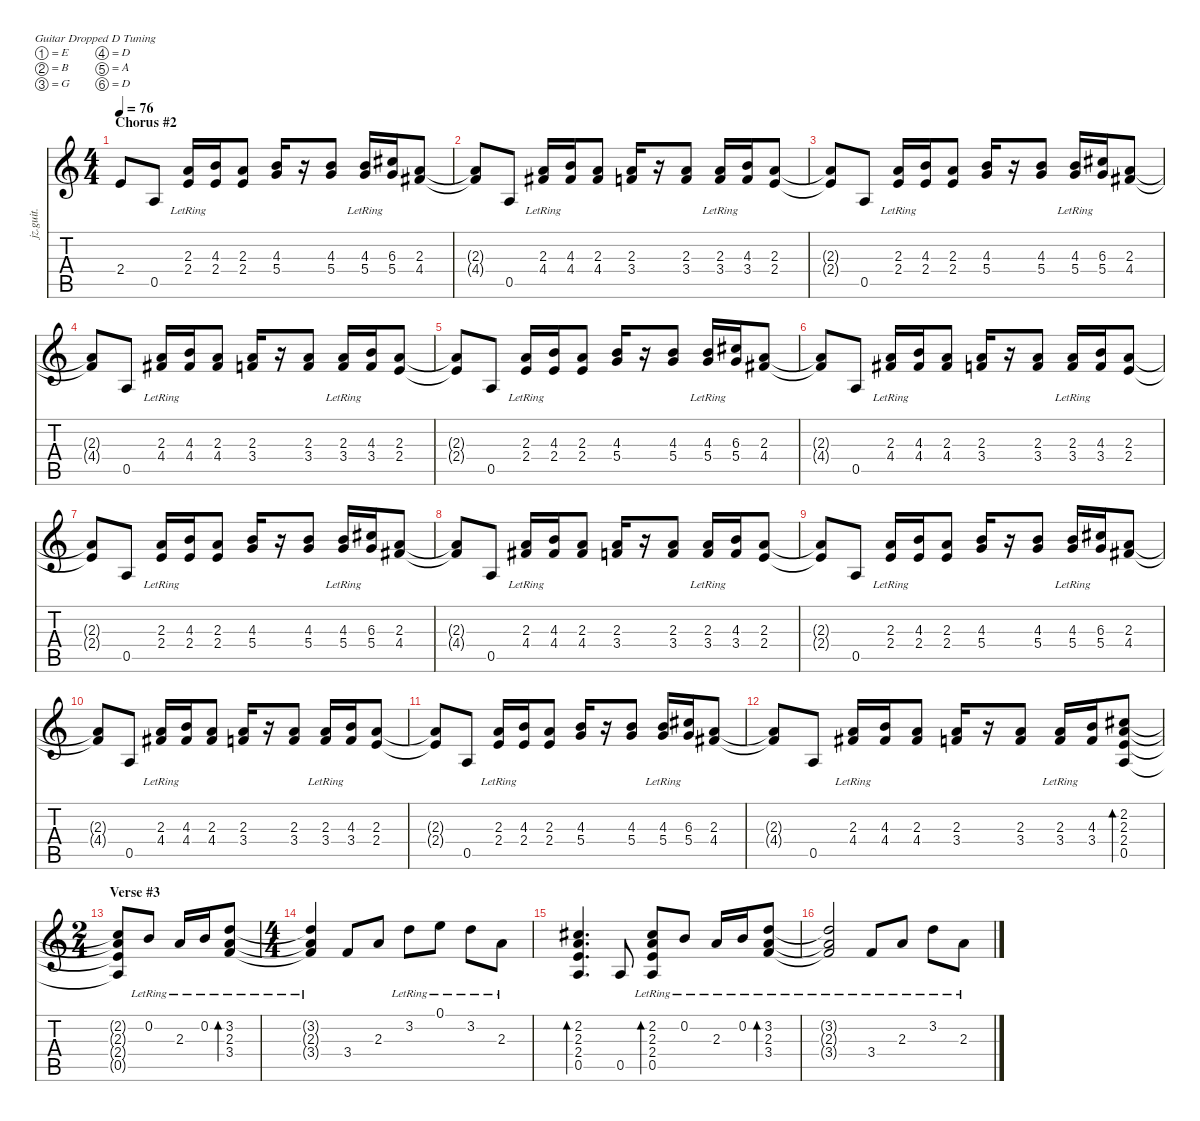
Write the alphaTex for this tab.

\defaultSystemsLayout 4
\hideDynamics
\bracketExtendMode nobrackets
\track ("Rhythm Guitar" "jz.guit.") {instrument electricguitarjazz}
\staff {score tabs}
\tuning (E4 B3 G3 D3 A2 D2)
\ts (4 4)
\section ("" "Chorus #2")
\tempo 76
\clef g2
\ks c
2.4.8{dy fff beam Up} 0.5.8{beam Up} (2.3 2.4{lr}).16{beam Up} (4.3 2.4).16{beam Up} (2.3 2.4).8{beam Up} (4.3 5.4).16{beam Up} r.16{beam Up} (4.3 5.4).8{beam Up} (4.3 5.4{lr}).16{beam Up} (6.3{acc #} 5.4).16{beam Up} (2.3 4.4{acc #}).8{beam Up} |
(2.3{t} 4.4{t acc #}).8{beam Up} 0.5.8{beam Up} (2.3 4.4{lr acc #}).16{beam Up} (4.3 4.4{acc #}).16{beam Up} (2.3 4.4{acc #}).8{beam Up} (2.3 3.4).16{beam Up} r.16{beam Up} (2.3 3.4).8{beam Up} (2.3 3.4{lr}).16{beam Up} (4.3 3.4).16{beam Up} (2.3 2.4).8{beam Up} |
(2.3{t} 2.4{t}).8{dy f beam Up} 0.5.8{dy fff beam Up} (2.3 2.4{lr}).16{beam Up} (4.3 2.4).16{beam Up} (2.3 2.4).8{beam Up} (4.3 5.4).16{beam Up} r.16{beam Up} (4.3 5.4).8{beam Up} (4.3 5.4{lr}).16{beam Up} (6.3{acc #} 5.4).16{beam Up} (2.3 4.4{acc #}).8{beam Up} |
(2.3{t} 4.4{t acc #}).8{beam Up} 0.5.8{beam Up} (2.3 4.4{lr acc #}).16{beam Up} (4.3 4.4{acc #}).16{beam Up} (2.3 4.4{acc #}).8{beam Up} (2.3 3.4).16{beam Up} r.16{beam Up} (2.3 3.4).8{beam Up} (2.3 3.4{lr}).16{beam Up} (4.3 3.4).16{beam Up} (2.3 2.4).8{beam Up} |
(2.3{t} 2.4{t}).8{dy f beam Up} 0.5.8{dy fff beam Up} (2.3 2.4{lr}).16{beam Up} (4.3 2.4).16{beam Up} (2.3 2.4).8{beam Up} (4.3 5.4).16{beam Up} r.16{beam Up} (4.3 5.4).8{beam Up} (4.3 5.4{lr}).16{beam Up} (6.3{acc #} 5.4).16{beam Up} (2.3 4.4{acc #}).8{beam Up} |
(2.3{t} 4.4{t acc #}).8{beam Up} 0.5.8{beam Up} (2.3 4.4{lr acc #}).16{beam Up} (4.3 4.4{acc #}).16{beam Up} (2.3 4.4{acc #}).8{beam Up} (2.3 3.4).16{beam Up} r.16{beam Up} (2.3 3.4).8{beam Up} (2.3 3.4{lr}).16{beam Up} (4.3 3.4).16{beam Up} (2.3 2.4).8{beam Up} |
(2.3{t} 2.4{t}).8{dy f beam Up} 0.5.8{dy fff beam Up} (2.3 2.4{lr}).16{beam Up} (4.3 2.4).16{beam Up} (2.3 2.4).8{beam Up} (4.3 5.4).16{beam Up} r.16{beam Up} (4.3 5.4).8{beam Up} (4.3 5.4{lr}).16{beam Up} (6.3{acc #} 5.4).16{beam Up} (2.3 4.4{acc #}).8{beam Up} |
(2.3{t} 4.4{t acc #}).8{beam Up} 0.5.8{beam Up} (2.3 4.4{lr acc #}).16{beam Up} (4.3 4.4{acc #}).16{beam Up} (2.3 4.4{acc #}).8{beam Up} (2.3 3.4).16{beam Up} r.16{beam Up} (2.3 3.4).8{beam Up} (2.3 3.4{lr}).16{beam Up} (4.3 3.4).16{beam Up} (2.3 2.4).8{beam Up} |
(2.3{t} 2.4{t}).8{dy f beam Up} 0.5.8{dy fff beam Up} (2.3 2.4{lr}).16{beam Up} (4.3 2.4).16{beam Up} (2.3 2.4).8{beam Up} (4.3 5.4).16{beam Up} r.16{beam Up} (4.3 5.4).8{beam Up} (4.3 5.4{lr}).16{beam Up} (6.3{acc #} 5.4).16{beam Up} (2.3 4.4{acc #}).8{beam Up} |
(2.3{t} 4.4{t acc #}).8{beam Up} 0.5.8{beam Up} (2.3 4.4{lr acc #}).16{beam Up} (4.3 4.4{acc #}).16{beam Up} (2.3 4.4{acc #}).8{beam Up} (2.3 3.4).16{beam Up} r.16{beam Up} (2.3 3.4).8{beam Up} (2.3 3.4{lr}).16{beam Up} (4.3 3.4).16{beam Up} (2.3 2.4).8{beam Up} |
(2.3{t} 2.4{t}).8{beam Up} 0.5.8{beam Up} (2.3 2.4{lr}).16{beam Up} (4.3 2.4).16{beam Up} (2.3 2.4).8{beam Up} (4.3 5.4).16{beam Up} r.16{beam Up} (4.3 5.4).8{beam Up} (4.3 5.4{lr}).16{beam Up} (6.3{acc #} 5.4).16{beam Up} (2.3 4.4{acc #}).8{beam Up} |
(2.3{t} 4.4{t acc #}).8{dy f beam Up} 0.5.8{dy fff beam Up} (2.3 4.4{lr acc #}).16{beam Up} (4.3 4.4{acc #}).16{beam Up} (2.3 4.4{acc #}).8{beam Up} (2.3 3.4).16{beam Up} r.16{beam Up} (2.3 3.4).8{beam Up} (2.3 3.4{lr}).16{beam Up} (4.3 3.4).16{beam Up} (2.2{acc #} 2.3 2.4 0.5).8{bd 240 dy mf beam Up} |
\ts (2 4)
\section ("" "Verse #3")
(2.2{t acc #} 2.3{t} 2.4{t} 0.5{t}).8{dy f beam Up} 0.2{lr}.8{dy mp beam Up} 2.3{lr}.16{dy p beam Up} 0.2{lr}.16{beam Up} (3.2{lr} 2.3{lr} 3.4{lr}).8{bd 120 dy mp beam Up} |
\ts (4 4)
(3.2{lr t} 2.3{lr t} 3.4{lr t}).4{dy f beam Up} 3.4.8{dy mp beam Up} 2.3.8{beam Up} 3.2{lr}.8{dy mf beam Down} 0.1{lr}.8{beam Down} 3.2{lr}.8{beam Down} 2.3{lr}.8{dy mp beam Down} |
(2.2{acc #} 2.3 2.4 0.5).4{d bd 120 beam Up} 0.5.8{dy mf beam Up} (2.2{lr acc #} 2.3{lr} 2.4{lr} 0.5{lr}).8{bd 120 dy f beam Up} 0.2{lr}.8{dy mf beam Up} 2.3{lr}.16{beam Up} 0.2{lr}.16{dy f beam Up} (3.2{lr} 2.3{lr} 3.4{lr}).8{bd 120 dy mf beam Up} |
(3.2{lr t} 2.3{lr t} 3.4{lr t}).2{dy f beam Up} 3.4{lr}.8{dy mp beam Up} 2.3{lr}.8{dy mf beam Up} 3.2{lr}.8{beam Down} 2.3{lr}.8{beam Down}
